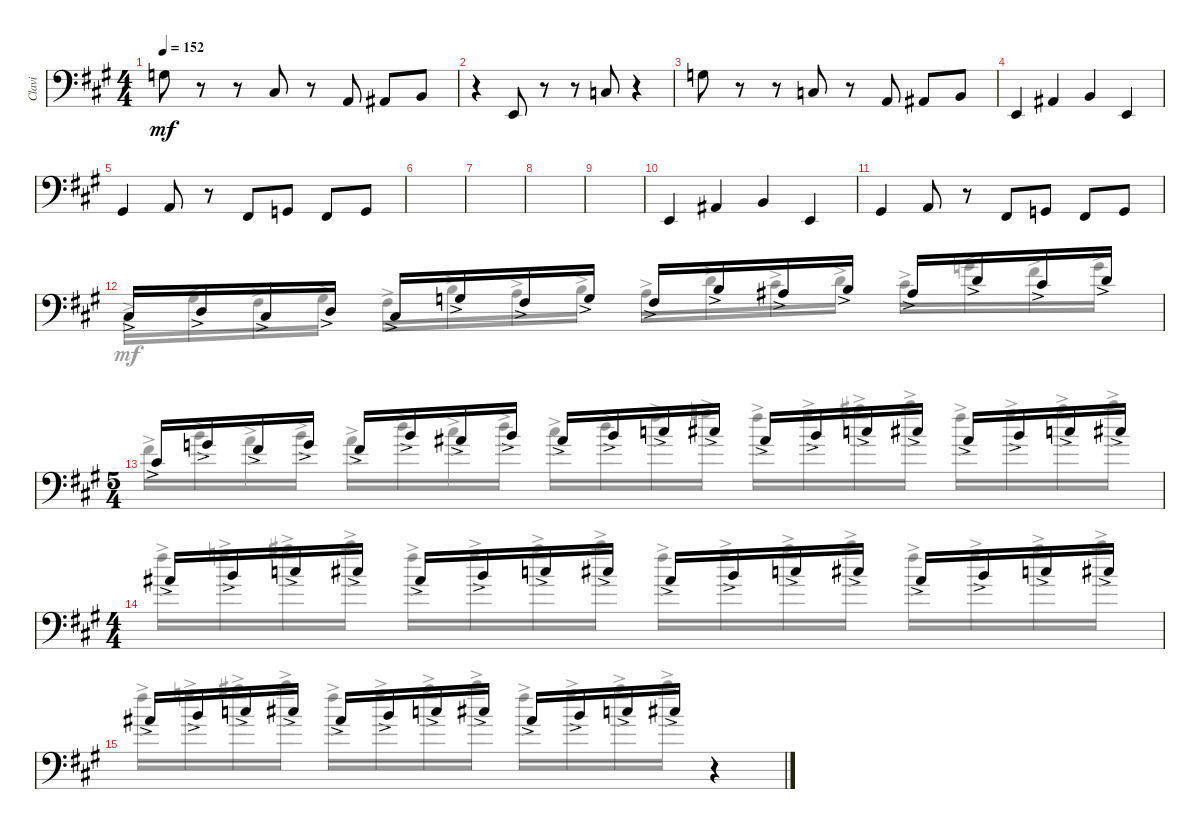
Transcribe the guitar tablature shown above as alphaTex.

\track ("Clavi" "Clavi") {instrument harpsichord}
\staff {score}
\tuning (E4 B3 G3 D3 A2 E2 B1) {hide}
\voice
\ts (4 4)
\tempo 152
\clef f4
\ks a
0.3.8{dy mf} r.8 r.8 4.5.8 r.8 0.5.8 1.5.8 2.5.8 |
r.4 0.6.8 r.8 r.8 3.5.8 r.4 |
0.3.8 r.8 r.8 3.5.8 r.8 0.5.8 1.5.8 2.5.8 |
0.6.4 1.5.4 2.5.4 0.6.4 |
4.6.4 0.5.8 r.8 2.6.8 3.6.8 2.6.8 3.6.8 |
|
|
|
|
0.6.4 1.5.4 2.5.4 0.6.4 |
4.6.4 0.5.8 r.8 2.6.8 3.6.8 2.6.8 3.6.8 |
4.5{ac}.16 0.4{ac}.16 4.5{ac}.16 0.4{ac}.16 4.5{ac}.16 0.3{ac}.16 4.4{ac}.16 0.3{ac}.16 4.4{ac}.16 0.2{ac}.16 3.3{ac}.16 0.2{ac}.16 3.3{ac}.16 3.2{ac}.16 2.2{ac}.16 3.2{ac}.16 |
\ts (5 4)
2.2{ac}.16 3.1{ac}.16 2.1{ac}.16 3.1{ac}.16 2.1{ac}.16 7.1{ac}.16 6.1{ac}.16 7.1{ac}.16 6.1{ac}.16 7.1{ac}.16 8.1{ac}.16 9.1{ac}.16 6.1{ac}.16 7.1{ac}.16 8.1{ac}.16 9.1{ac}.16 6.1{ac}.16 7.1{ac}.16 8.1{ac}.16 9.1{ac}.16 |
\ts (4 4)
6.1{ac}.16 7.1{ac}.16 8.1{ac}.16 9.1{ac}.16 6.1{ac}.16 7.1{ac}.16 8.1{ac}.16 9.1{ac}.16 6.1{ac}.16 7.1{ac}.16 8.1{ac}.16 9.1{ac}.16 6.1{ac}.16 7.1{ac}.16 8.1{ac}.16 9.1{ac}.16 |
6.1{ac}.16 7.1{ac}.16 8.1{ac}.16 9.1{ac}.16 6.1{ac}.16 7.1{ac}.16 8.1{ac}.16 9.1{ac}.16 6.1{ac}.16 7.1{ac}.16 8.1{ac}.16 9.1{ac}.16 r.4 |
\voice
\clef f4
\ottava regular
\simile none
\ks a
|
|
|
|
|
|
|
|
|
|
|
4.5{ac}.16 0.3{ac}.16 4.4{ac}.16 0.3{ac}.16 4.4{ac}.16 0.2{ac}.16 3.3{ac}.16 0.2{ac}.16 3.3{ac}.16 3.2{ac}.16 2.2{ac}.16 3.2{ac}.16 2.2{ac}.16 3.1{ac}.16 2.1{ac}.16 3.1{ac}.16 |
2.1{ac}.16 7.1{ac}.16 6.1{ac}.16 7.1{ac}.16 6.1{ac}.16 10.1{ac}.16 9.1{ac}.16 10.1{ac}.16 9.1{ac}.16 10.1{ac}.16 14.1{ac}.16 15.1{ac}.16 14.1{ac}.16 15.1{ac}.16 18.1{ac}.16 19.1{ac}.16 14.1{ac}.16 15.1{ac}.16 18.1{ac}.16 19.1{ac}.16 |
14.1{ac}.16 15.1{ac}.16 18.1{ac}.16 19.1{ac}.16 14.1{ac}.16 15.1{ac}.16 18.1{ac}.16 19.1{ac}.16 14.1{ac}.16 15.1{ac}.16 18.1{ac}.16 19.1{ac}.16 14.1{ac}.16 15.1{ac}.16 18.1{ac}.16 19.1{ac}.16 |
14.1{ac}.16 15.1{ac}.16 18.1{ac}.16 19.1{ac}.16 14.1{ac}.16 15.1{ac}.16 18.1{ac}.16 19.1{ac}.16 14.1{ac}.16 15.1{ac}.16 18.1{ac}.16 19.1{ac}.16 r.4 |
